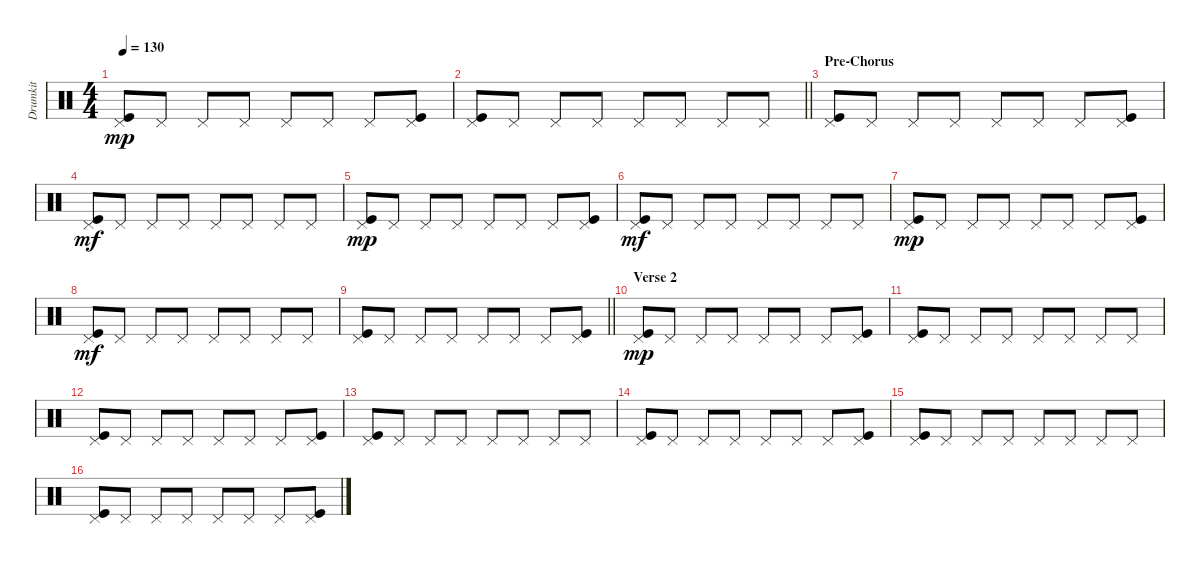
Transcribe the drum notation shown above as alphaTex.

\track ("Drumkit" "Drumkit") {instrument percussion}
\staff {score}
\articulation defaults
\ts (4 4)
\tempo 130
\clef neutral
\ks c
("Kick (hit)" "Pedal Hi-Hat (hit)").8{dy mp} "Pedal Hi-Hat (hit)".8 "Pedal Hi-Hat (hit)".8 "Pedal Hi-Hat (hit)".8 "Pedal Hi-Hat (hit)".8 "Pedal Hi-Hat (hit)".8 "Pedal Hi-Hat (hit)".8 ("Kick (hit)" "Pedal Hi-Hat (hit)").8 |
\barLineRight lightlight
("Kick (hit)" "Pedal Hi-Hat (hit)").8 "Pedal Hi-Hat (hit)".8 "Pedal Hi-Hat (hit)".8 "Pedal Hi-Hat (hit)".8 "Pedal Hi-Hat (hit)".8 "Pedal Hi-Hat (hit)".8 "Pedal Hi-Hat (hit)".8 "Pedal Hi-Hat (hit)".8 |
\section ("" "Pre-Chorus")
("Kick (hit)" "Pedal Hi-Hat (hit)").8 "Pedal Hi-Hat (hit)".8 "Pedal Hi-Hat (hit)".8 "Pedal Hi-Hat (hit)".8 "Pedal Hi-Hat (hit)".8 "Pedal Hi-Hat (hit)".8 "Pedal Hi-Hat (hit)".8 ("Kick (hit)" "Pedal Hi-Hat (hit)").8 |
("Kick (hit)" "Pedal Hi-Hat (hit)").8{dy mf} "Pedal Hi-Hat (hit)".8 "Pedal Hi-Hat (hit)".8 "Pedal Hi-Hat (hit)".8 "Pedal Hi-Hat (hit)".8 "Pedal Hi-Hat (hit)".8 "Pedal Hi-Hat (hit)".8 "Pedal Hi-Hat (hit)".8 |
("Kick (hit)" "Pedal Hi-Hat (hit)").8{dy mp} "Pedal Hi-Hat (hit)".8 "Pedal Hi-Hat (hit)".8 "Pedal Hi-Hat (hit)".8 "Pedal Hi-Hat (hit)".8 "Pedal Hi-Hat (hit)".8 "Pedal Hi-Hat (hit)".8 ("Kick (hit)" "Pedal Hi-Hat (hit)").8 |
("Kick (hit)" "Pedal Hi-Hat (hit)").8{dy mf} "Pedal Hi-Hat (hit)".8 "Pedal Hi-Hat (hit)".8 "Pedal Hi-Hat (hit)".8 "Pedal Hi-Hat (hit)".8 "Pedal Hi-Hat (hit)".8 "Pedal Hi-Hat (hit)".8 "Pedal Hi-Hat (hit)".8 |
("Kick (hit)" "Pedal Hi-Hat (hit)").8{dy mp} "Pedal Hi-Hat (hit)".8 "Pedal Hi-Hat (hit)".8 "Pedal Hi-Hat (hit)".8 "Pedal Hi-Hat (hit)".8 "Pedal Hi-Hat (hit)".8 "Pedal Hi-Hat (hit)".8 ("Kick (hit)" "Pedal Hi-Hat (hit)").8 |
("Kick (hit)" "Pedal Hi-Hat (hit)").8{dy mf} "Pedal Hi-Hat (hit)".8 "Pedal Hi-Hat (hit)".8 "Pedal Hi-Hat (hit)".8 "Pedal Hi-Hat (hit)".8 "Pedal Hi-Hat (hit)".8 "Pedal Hi-Hat (hit)".8 "Pedal Hi-Hat (hit)".8 |
\barLineRight lightlight
("Kick (hit)" "Pedal Hi-Hat (hit)").8 "Pedal Hi-Hat (hit)".8 "Pedal Hi-Hat (hit)".8 "Pedal Hi-Hat (hit)".8 "Pedal Hi-Hat (hit)".8 "Pedal Hi-Hat (hit)".8 "Pedal Hi-Hat (hit)".8 ("Kick (hit)" "Pedal Hi-Hat (hit)").8 |
\section ("" "Verse 2")
("Kick (hit)" "Pedal Hi-Hat (hit)").8{dy mp} "Pedal Hi-Hat (hit)".8 "Pedal Hi-Hat (hit)".8 "Pedal Hi-Hat (hit)".8 "Pedal Hi-Hat (hit)".8 "Pedal Hi-Hat (hit)".8 "Pedal Hi-Hat (hit)".8 ("Kick (hit)" "Pedal Hi-Hat (hit)").8 |
("Kick (hit)" "Pedal Hi-Hat (hit)").8 "Pedal Hi-Hat (hit)".8 "Pedal Hi-Hat (hit)".8 "Pedal Hi-Hat (hit)".8 "Pedal Hi-Hat (hit)".8 "Pedal Hi-Hat (hit)".8 "Pedal Hi-Hat (hit)".8 "Pedal Hi-Hat (hit)".8 |
("Kick (hit)" "Pedal Hi-Hat (hit)").8 "Pedal Hi-Hat (hit)".8 "Pedal Hi-Hat (hit)".8 "Pedal Hi-Hat (hit)".8 "Pedal Hi-Hat (hit)".8 "Pedal Hi-Hat (hit)".8 "Pedal Hi-Hat (hit)".8 ("Kick (hit)" "Pedal Hi-Hat (hit)").8 |
("Kick (hit)" "Pedal Hi-Hat (hit)").8 "Pedal Hi-Hat (hit)".8 "Pedal Hi-Hat (hit)".8 "Pedal Hi-Hat (hit)".8 "Pedal Hi-Hat (hit)".8 "Pedal Hi-Hat (hit)".8 "Pedal Hi-Hat (hit)".8 "Pedal Hi-Hat (hit)".8 |
("Kick (hit)" "Pedal Hi-Hat (hit)").8 "Pedal Hi-Hat (hit)".8 "Pedal Hi-Hat (hit)".8 "Pedal Hi-Hat (hit)".8 "Pedal Hi-Hat (hit)".8 "Pedal Hi-Hat (hit)".8 "Pedal Hi-Hat (hit)".8 ("Kick (hit)" "Pedal Hi-Hat (hit)").8 |
("Kick (hit)" "Pedal Hi-Hat (hit)").8 "Pedal Hi-Hat (hit)".8 "Pedal Hi-Hat (hit)".8 "Pedal Hi-Hat (hit)".8 "Pedal Hi-Hat (hit)".8 "Pedal Hi-Hat (hit)".8 "Pedal Hi-Hat (hit)".8 "Pedal Hi-Hat (hit)".8 |
("Kick (hit)" "Pedal Hi-Hat (hit)").8 "Pedal Hi-Hat (hit)".8 "Pedal Hi-Hat (hit)".8 "Pedal Hi-Hat (hit)".8 "Pedal Hi-Hat (hit)".8 "Pedal Hi-Hat (hit)".8 "Pedal Hi-Hat (hit)".8 ("Kick (hit)" "Pedal Hi-Hat (hit)").8
